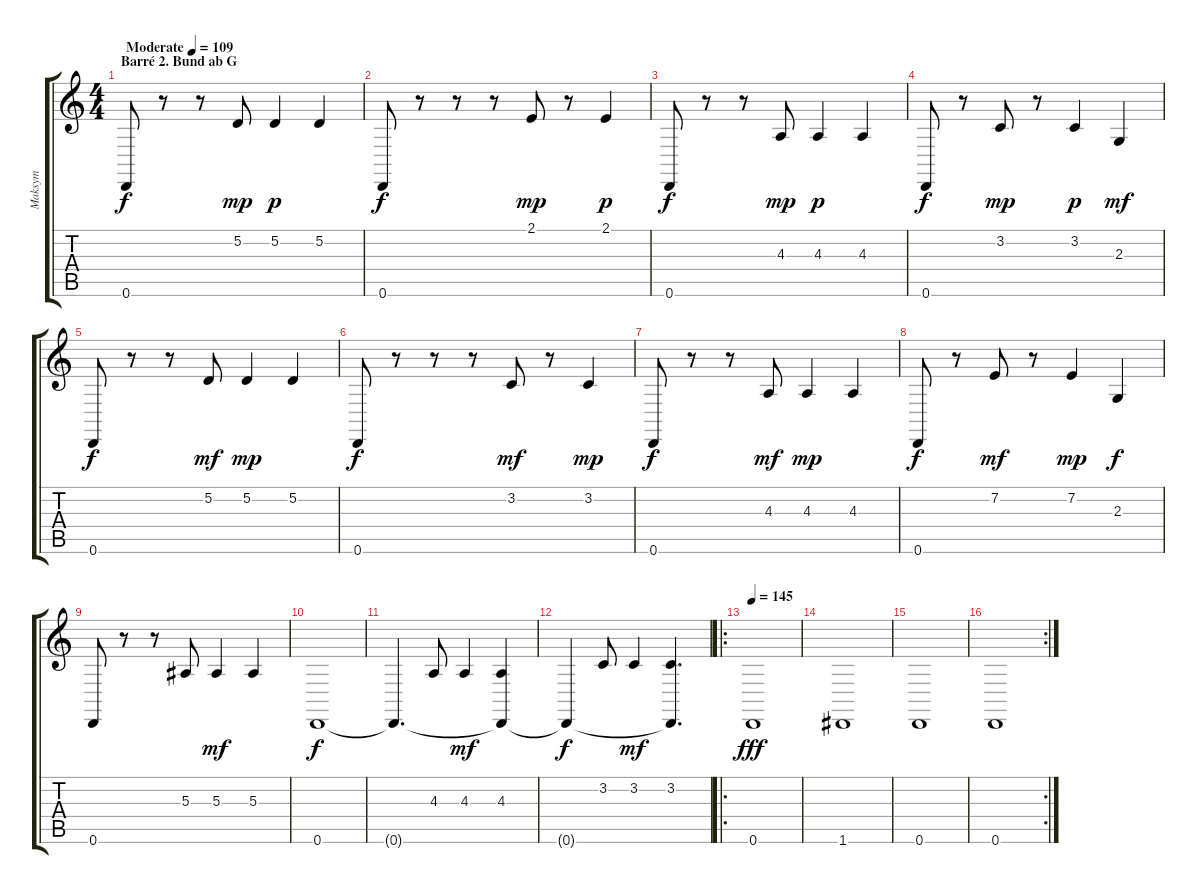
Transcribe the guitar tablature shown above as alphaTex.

\track ("Maksym" "Maksym") {instrument fx7echoes}
\staff {score tabs}
\tuning (D4 A3 F3 C3 G2 D2) {hide}
\ts (4 4)
\section ("" "Barré 2. Bund ab G")
\tempo (109 "Moderate")
\clef g2
\ks c
0.6.8{dy f instrument fx7echoes} r.8 r.8 5.2.8{dy mp} 5.2.4{dy p} 5.2.4 |
0.6.8{dy f} r.8 r.8 r.8 2.1.8{dy mp} r.8 2.1.4{dy p} |
0.6.8{dy f} r.8 r.8 4.3.8{dy mp} 4.3.4{dy p} 4.3.4 |
0.6.8{dy f} r.8 3.2.8{dy mp} r.8 3.2.4{dy p} 2.3.4{dy mf} |
0.6.8{dy f} r.8 r.8 5.2.8{dy mf} 5.2.4{dy mp} 5.2.4 |
0.6.8{dy f} r.8 r.8 r.8 3.2.8{dy mf} r.8 3.2.4{dy mp} |
0.6.8{dy f} r.8 r.8 4.3.8{dy mf} 4.3.4{dy mp} 4.3.4 |
0.6.8{dy f} r.8 7.2.8{dy mf} r.8 7.2.4{dy mp} 2.3.4{dy f} |
0.6.8 r.8 r.8 5.3.8 5.3.4{dy mf} 5.3.4 |
0.6.1{dy f} |
0.6{t}.4{d} 4.3.8 4.3.4{dy mf} (4.3 0.6{t}).4 |
0.6{t}.4{dy f} 3.2.8 3.2.4{dy mf} (3.2 0.6{t}).4{d} |
\ro
\tempo 145
0.6.1{dy fff} |
1.6.1 |
0.6.1 |
\rc 2
0.6.1
